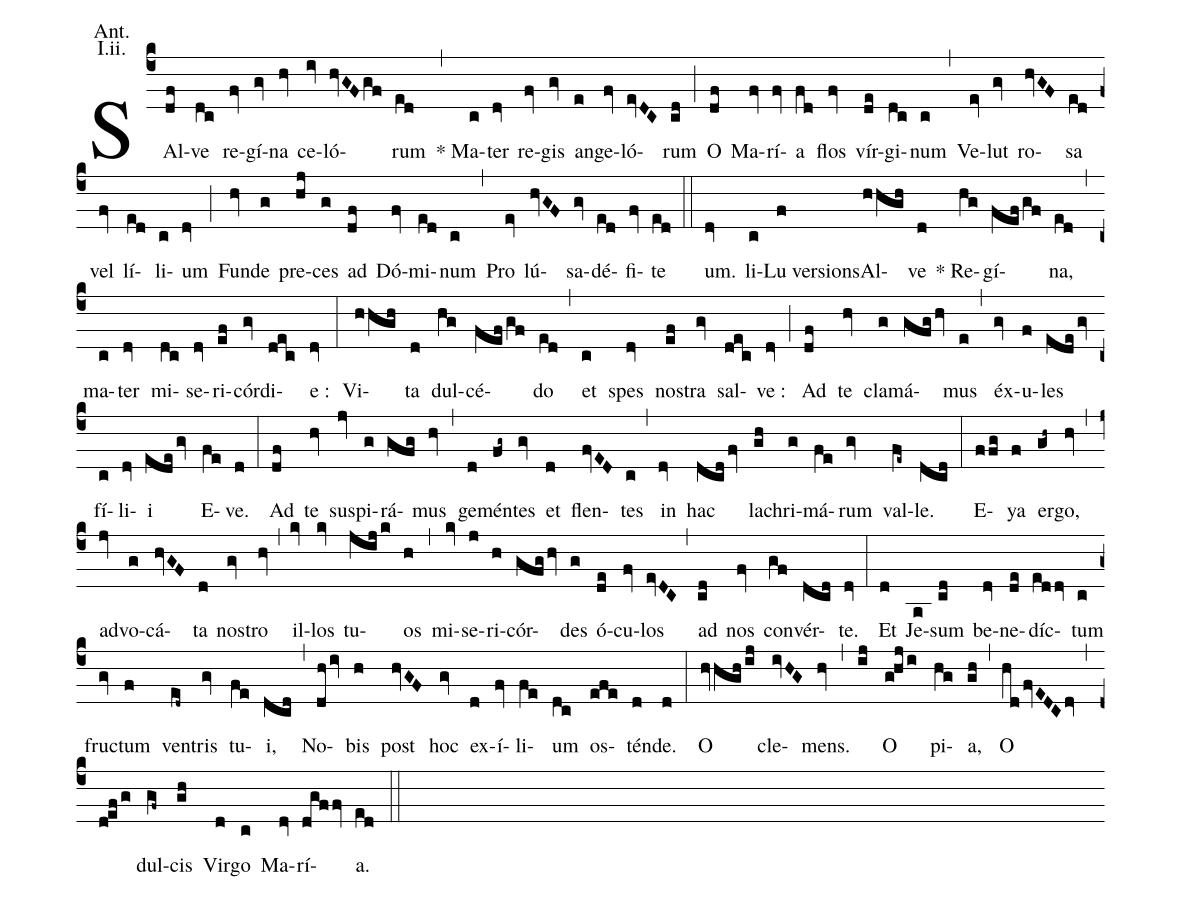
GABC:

annotation: Ant.;
annotation: I.ii.;
%%
(c4)
SAl(df)ve(dc) re(fv)gí(gv)na(hv) ce(iv)ló(hvGFgf)rum(ed) (,)
* Ma(c)ter(dv) re(fv)gis(gv) an(e)ge(fv)ló(evDC)rum(cd) (;)
O(df) Ma(fv)rí(fv)a(fd) flos(fv) vír(de)gi(dc)num(c) (,)
Ve(ev)lut(gv) ro(hvGF)sa(ed) vel(fv) lí(ed)li(c)um(dv) (;)
Fun(hv)de(g) pre(hj)ces(g) ad(df) Dó(fv)mi(ed)num(c) (,)
Pro(ev) lú(hvGF)sa(gv)dé(ed)fi(fv)te(ed) (::)
um.(dv) li(c)Lu versions(f)Al(hhgh)ve(d) * Re(hg)gí(fefgf)na,(ed) (,)
ma(c)ter(dv) mi(dc)se(dv)ri(ef)cór(gv)di(dec)e :(dv) (:)
Vi(hhgh)ta(d) dul(hg)cé(fefgf)do(ed) (,)
et(c) spes(dv) nos(ef)tra(gv) sal(dec)ve :(dv) (;)
Ad(df) te(hv) cla(g)má(gfghv)mus(e) (,)
éx(gv)u(f)les(edegv) fí(c)li(dv)i(edegv) E(fe)ve.(d) (:)
Ad(df) te(hv) sus(jv)pi(g)rá(gfg)mus(hv) (,)
ge(d)mén(fg~)tes(gv) et(d) flen(fvED)tes(c) (,)
in(dv) hac(dcdfv) la(gh)chri(g)má(fe)rum(gv) val(fe~)le.(dcd) (:)
E(ffg)ya(f) er(gh~)go,(hv) (,)
ad(jv)vo(g)cá(hvGF)ta(d) nos(gv)tro(hv) (,)
il(kv)los(kv) tu(jijk)os(h) (,)
mi(kv)se(j)ri(h)cór(gfghv)des(g) ó(de)cu(fv)los(evDC) (,)
ad(cd) nos(fv) con(gf)vér(dcd)te.(dv) (:)
Et(d) Je(a)sum(cd) be(dv)ne(de)díc(eddv)tum(c) fruc(gv)tum(f) ven(ed~)tris(gv) tu(fe)i,(dcd) (,)
No(dhiv)bis(h) post(hvGF) hoc(gv) ex(d)í(fv)li(fe)um(dc) os(efe)tén(d)de.(d) (:)
O(hvhghij) cle(ivHG)mens.(hv) (,)
(ij) O(ghji) pi(hg)a,(gh) (,)
O(hdfvEDCdv) (,)
(defg)  dul(gf~)cis(gh) Vir(d)go(c) Ma(dv)rí(dgffv)a.(ed) (::)
